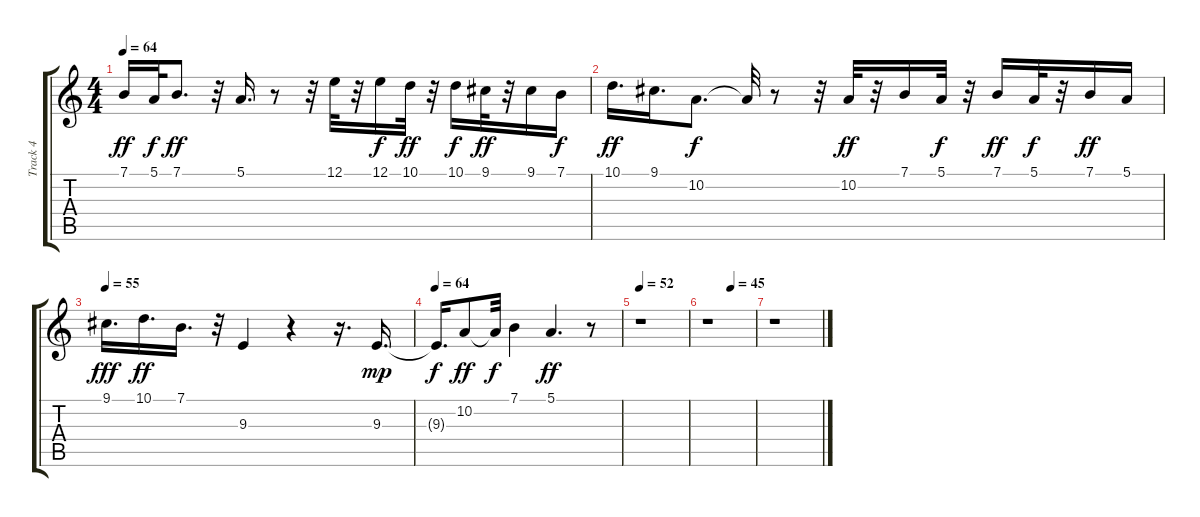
\track ("Track 4" "Track 4") {instrument harmonica}
\staff {score tabs}
\tuning (E4 B3 G3 D3 A2 E2) {hide}
\ts (4 4)
\tempo 64
\clef g2
\ks c
7.1.16{dy ff} 5.1.32{dy f} 7.1.8{d dy ff} r.32 5.1.16{d} r.8 r.32 12.1.32 r.32 12.1.16{dy f} 10.1.32{dy ff} r.32 10.1.16{dy f} 9.1.32{dy ff} r.32 9.1.16 7.1.16{dy f} |
10.1.16{d dy ff} 9.1.16{d} 10.2.8{d dy f} 10.2{t}.32 r.8 r.32 10.2.32{dy ff} r.32 7.1.16 5.1.32{dy f} r.32 7.1.16{dy ff} 5.1.32{dy f} r.32 7.1.16{dy ff} 5.1.16 |
\tempo 55
9.1.16{d dy fff} 10.1.16{d dy ff} 7.1.16{d} r.32 9.3.4 r.4 r.16{d} 9.3.16{d dy mp} |
\tempo 64
9.3{t}.16{d dy f} 10.2.8{dy ff} 10.2{t}.32{dy f} 7.1.4 5.1.4{d dy ff} r.8 |
\tempo 52
r.1 |
\tempo (45 0.5)
r.1 |
r.1
